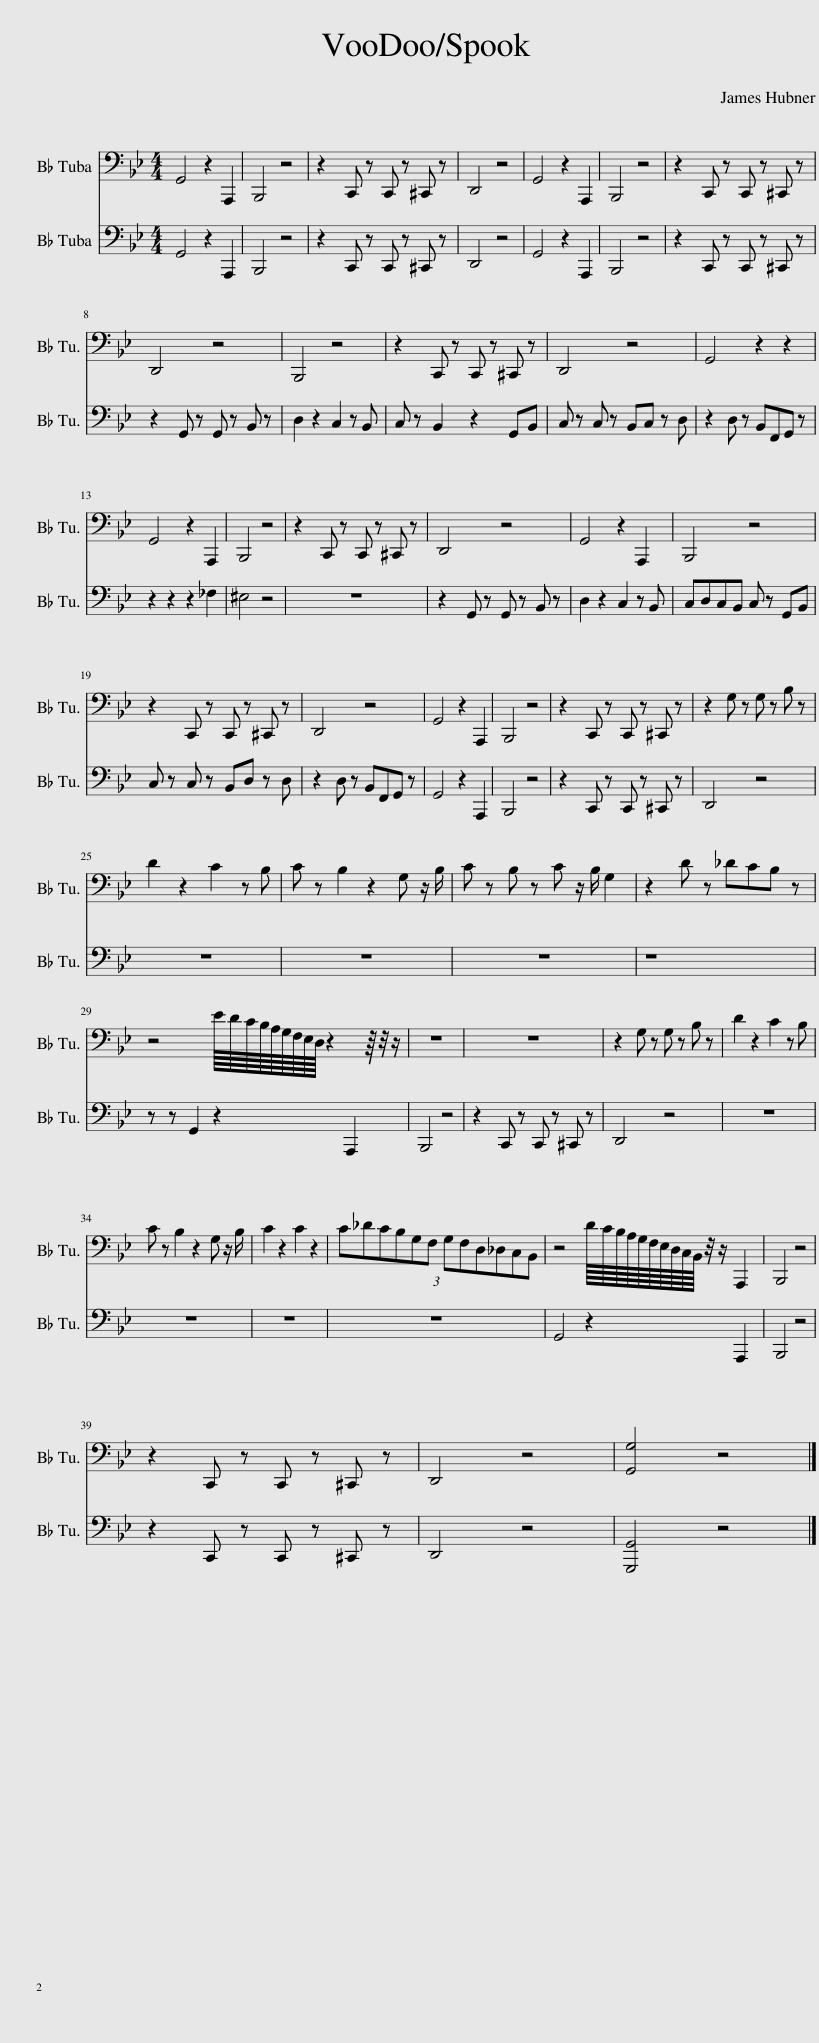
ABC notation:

X:1
%%score 1 2
L:1/8
M:4/4
I:linebreak $
K:Bb
V:1 bass
V:2 bass
V:1
 G,,4 z2 A,,,2 | B,,,4 z4 | z2 C,, z C,, z ^C,, z | D,,4 z4 | G,,4 z2 A,,,2 | %5
 B,,,4 z4 | z2 C,, z C,, z ^C,, z |$ D,,4 z4 | B,,,4 z4 | z2 C,, z C,, z ^C,, z | %10
 D,,4 z4 | G,,4 z2 z2 |$ G,,4 z2 A,,,2 | B,,,4 z4 | z2 C,, z C,, z ^C,, z | %15
 D,,4 z4 | G,,4 z2 A,,,2 | B,,,4 z4 |$ z2 C,, z C,, z ^C,, z | D,,4 z4 | %20
 G,,4 z2 A,,,2 | B,,,4 z4 | z2 C,, z C,, z ^C,, z | z2 G, z G, z B, z |$ D2 z2 C2 z B, | %25
 C z B,2 z2 G, z/ B,/ | C z B, z C z/ B,/ G,2 | z2 D z _DCB, z |$ z4 E/8D/8C/8B,/8A,/8G,/8F,/8E,/8D,/8 z2 z/8 z/4 z/ | z8 | %30
 z8 | z2 G, z G, z B, z | D2 z2 C2 z B, |$ C z B,2 z2 G, z/ B,/ | C2 z2 C2 z2 | %35
 (3:2:12C_DCB,G,F, G,F,D,_D,C,B,, | z4 D/8C/8B,/8A,/8G,/8F,/8E,/8D,/8C,/8B,,/8 z/4 z/ A,,,2 | B,,,4 z4 |$ z2 C,, z C,, z ^C,, z | D,,4 z4 | %40
 [G,,G,]4 z4 |] %41
V:2
 G,,4 z2 A,,,2 | B,,,4 z4 | z2 C,, z C,, z ^C,, z | D,,4 z4 | G,,4 z2 A,,,2 | %5
 B,,,4 z4 | z2 C,, z C,, z ^C,, z |$ z2 G,, z G,, z B,, z | D,2 z2 C,2 z B,, | C, z B,,2 z2 G,,B,, | %10
 C, z C, z B,,C, z D, | z2 D, z B,,F,,G,, z |$ z2 z2 z2 _F,2 | ^E,4 z4 | z8 | %15
 z2 G,, z G,, z B,, z | D,2 z2 C,2 z B,, | C,D,C,B,, C, z G,,B,, |$ C, z C, z B,,D, z D, | z2 D, z B,,F,,G,, z | %20
 G,,4 z2 A,,,2 | B,,,4 z4 | z2 C,, z C,, z ^C,, z | D,,4 z4 |$ z8 | %25
 z8 | z8 | z8 |$ z z G,,2 z2 A,,,2 | B,,,4 z4 | %30
 z2 C,, z C,, z ^C,, z | D,,4 z4 | z8 |$ z8 | z8 | %35
 z8 | G,,4 z2 A,,,2 | B,,,4 z4 |$ z2 C,, z C,, z ^C,, z | D,,4 z4 | %40
 [G,,,G,,]4 z4 |] %41
